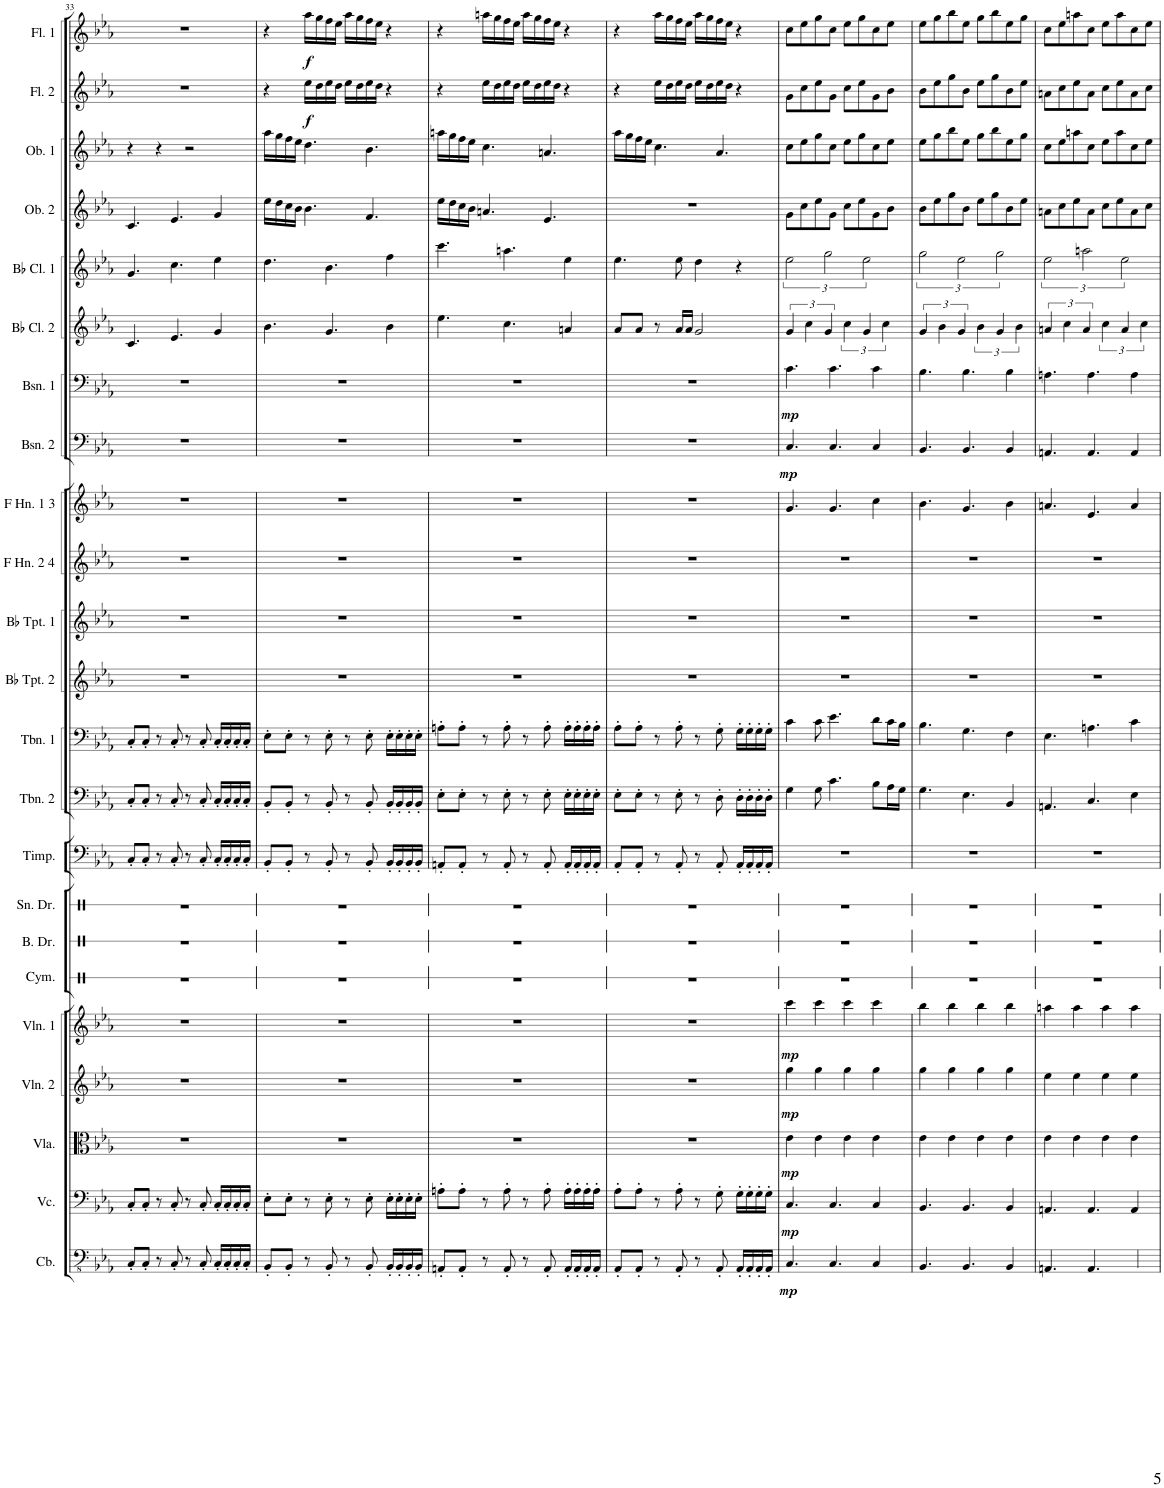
**kern	**dynam	**kern	**dynam	**kern	**dynam	**kern	**dynam	**kern	**dynam	**kern	**kern	**kern	**kern	**kern	**kern	**kern	**kern	**kern	**kern	**kern	**dynam	**kern	**dynam	**kern	**kern	**kern	**kern	**kern	**dynam	**kern	**dynam
*part23	*part23	*part22	*part22	*part21	*part21	*part20	*part20	*part19	*part19	*part18	*part17	*part16	*part15	*part14	*part13	*part12	*part11	*part10	*part9	*part8	*part8	*part7	*part7	*part6	*part5	*part4	*part3	*part2	*part2	*part1	*part1
*staff23	*staff23	*staff22	*staff22	*staff21	*staff21	*staff20	*staff20	*staff19	*staff19	*staff18	*staff17	*staff16	*staff15	*staff14	*staff13	*staff12	*staff11	*staff10	*staff9	*staff8	*staff8	*staff7	*staff7	*staff6	*staff5	*staff4	*staff3	*staff2	*staff2	*staff1	*staff1
*I"Contrabass	*	*I"Violoncello	*	*I"Viola	*	*I"Violin 2	*	*I"Violin 1	*	*I"Cymbal	*I"Bass Drum	*I"Snare Drum	*I"Timpani	*I"Trombone 2	*I"Trombone 1	*I"Bb Trumpet 2	*I"Bb Trumpet 1	*I"F Horn 2 &amp; 4	*I"F Horn 1 &amp; 3	*I"Bassoon 2	*	*I"Bassoon 1	*	*I"Bb Clarinet 2	*I"Bb Clarinet 1	*I"Oboe 2	*I"Oboe 1	*I"Flute 2	*	*I"Flute 1	*
*I'Cb.	*	*I'Vc.	*	*I'Vla.	*	*I'Vln. 2	*	*I'Vln. 1	*	*I'Cym.	*I'B. Dr.	*I'Sn. Dr.	*I'Timp.	*I'Tbn. 2	*I'Tbn. 1	*I'Bb Tpt. 2	*I'Bb Tpt. 1	*I'F Hn. 2 4	*I'F Hn. 1 3	*I'Bsn. 2	*	*I'Bsn. 1	*	*I'Bb Cl. 2	*I'Bb Cl. 1	*I'Ob. 2	*I'Ob. 1	*I'Fl. 2	*	*I'Fl. 1	*
!!LO:PB:g=z
*clefFv4	*	*clefF4	*	*clefC3	*	*clefG2	*	*clefG2	*	*clefX	*clefX	*clefX	*clefF4	*clefF4	*clefF4	*clefG2	*clefG2	*clefG2	*clefG2	*clefF4	*	*clefF4	*	*clefG2	*clefG2	*clefG2	*clefG2	*clefG2	*	*clefG2	*
*ITrd7c12	*	*	*	*	*	*	*	*	*	*	*	*	*	*	*	*ITrd1c2	*ITrd1c2	*ITrd4c7	*ITrd4c7	*	*	*	*	*ITrd1c2	*ITrd1c2	*	*	*	*	*	*
*k[b-e-a-]	*	*k[b-e-a-]	*	*k[b-e-a-]	*	*k[b-e-a-]	*	*k[b-e-a-]	*	*k[]	*k[]	*k[]	*k[b-e-a-]	*k[b-e-a-]	*k[b-e-a-]	*k[b-e-a-]	*k[b-e-a-]	*k[b-e-a-]	*k[b-e-a-]	*k[b-e-a-]	*	*k[b-e-a-]	*	*k[b-e-a-]	*k[b-e-a-]	*k[b-e-a-]	*k[b-e-a-]	*k[b-e-a-]	*	*k[b-e-a-]	*
*M4/4	*	*M4/4	*	*M4/4	*	*M4/4	*	*M4/4	*	*M4/4	*M4/4	*M4/4	*M4/4	*M4/4	*M4/4	*M4/4	*M4/4	*M4/4	*M4/4	*M4/4	*	*M4/4	*	*M4/4	*M4/4	*M4/4	*M4/4	*M4/4	*	*M4/4	*
=33	=33	=33	=33	=33	=33	=33	=33	=33	=33	=33	=33	=33	=33	=33	=33	=33	=33	=33	=33	=33	=33	=33	=33	=33	=33	=33	=33	=33	=33	=33	=33
8CC'/L	.	8C'/L	.	1r	.	1r	.	1r	.	1r	1r	1r	8C'/L	8C'/L	8C'/L	1r	1r	1r	1r	1r	.	1r	.	4.c/	4.g/	4.c/	4r	1r	.	1r	.
8CC'/J	.	8C'/J	.	.	.	.	.	.	.	.	.	.	8C'/J	8C'/J	8C'/J	.	.	.	.	.	.	.	.	.	.	.	.	.	.	.	.
8r	.	8r	.	.	.	.	.	.	.	.	.	.	8r	8r	8r	.	.	.	.	.	.	.	.	.	.	.	4r	.	.	.	.
8CC'/	.	8C'/	.	.	.	.	.	.	.	.	.	.	8C'/	8C'/	8C'/	.	.	.	.	.	.	.	.	4.e-/	4.cc\	4.e-/	.	.	.	.	.
8r	.	8r	.	.	.	.	.	.	.	.	.	.	8r	8r	8r	.	.	.	.	.	.	.	.	.	.	.	2r	.	.	.	.
8CC'/	.	8C'/	.	.	.	.	.	.	.	.	.	.	8C'/	8C'/	8C'/	.	.	.	.	.	.	.	.	.	.	.	.	.	.	.	.
16CC'/LL	.	16C'/LL	.	.	.	.	.	.	.	.	.	.	16C'/LL	16C'/LL	16C'/LL	.	.	.	.	.	.	.	.	4g/	4ee-\	4g/	.	.	.	.	.
16CC'/	.	16C'/	.	.	.	.	.	.	.	.	.	.	16C'/	16C'/	16C'/	.	.	.	.	.	.	.	.	.	.	.	.	.	.	.	.
16CC'/	.	16C'/	.	.	.	.	.	.	.	.	.	.	16C'/	16C'/	16C'/	.	.	.	.	.	.	.	.	.	.	.	.	.	.	.	.
16CC'/JJ	.	16C'/JJ	.	.	.	.	.	.	.	.	.	.	16C'/JJ	16C'/JJ	16C'/JJ	.	.	.	.	.	.	.	.	.	.	.	.	.	.	.	.
=34	=34	=34	=34	=34	=34	=34	=34	=34	=34	=34	=34	=34	=34	=34	=34	=34	=34	=34	=34	=34	=34	=34	=34	=34	=34	=34	=34	=34	=34	=34	=34
8BBB-'/L	.	8E-'\L	.	1r	.	1r	.	1r	.	1r	1r	1r	8BB-'/L	8BB-'/L	8E-'\L	1r	1r	1r	1r	1r	.	1r	.	4.b-\	4.dd\	16ee-\LL	16aa-\LL	4r	.	4r	.
.	.	.	.	.	.	.	.	.	.	.	.	.	.	.	.	.	.	.	.	.	.	.	.	.	.	16dd\	16gg\	.	.	.	.
8BBB-'/J	.	8E-'\J	.	.	.	.	.	.	.	.	.	.	8BB-'/J	8BB-'/J	8E-'\J	.	.	.	.	.	.	.	.	.	.	16cc\	16ff\	.	.	.	.
.	.	.	.	.	.	.	.	.	.	.	.	.	.	.	.	.	.	.	.	.	.	.	.	.	.	16b-\JJ	16ee-\JJ	.	.	.	.
!	!	!	!	!	!	!	!	!	!	!	!	!	!	!	!	!	!	!	!	!	!	!	!	!	!	!	!	!	!LO:DY:b	!	!LO:DY:b
8r	.	8r	.	.	.	.	.	.	.	.	.	.	8r	8r	8r	.	.	.	.	.	.	.	.	.	.	4.b-\	4.dd\	16ee-\LL	f	16aa-\LL	f
.	.	.	.	.	.	.	.	.	.	.	.	.	.	.	.	.	.	.	.	.	.	.	.	.	.	.	.	16dd\	.	16gg\	.
8BBB-'/	.	8E-'\	.	.	.	.	.	.	.	.	.	.	8BB-'/	8BB-'/	8E-'\	.	.	.	.	.	.	.	.	4.g/	4.b-\	.	.	16ee-\	.	16ff\	.
.	.	.	.	.	.	.	.	.	.	.	.	.	.	.	.	.	.	.	.	.	.	.	.	.	.	.	.	16dd\JJ	.	16ee-\JJ	.
8r	.	8r	.	.	.	.	.	.	.	.	.	.	8r	8r	8r	.	.	.	.	.	.	.	.	.	.	.	.	16ee-\LL	.	16aa-\LL	.
.	.	.	.	.	.	.	.	.	.	.	.	.	.	.	.	.	.	.	.	.	.	.	.	.	.	.	.	16dd\	.	16gg\	.
8BBB-'/	.	8E-'\	.	.	.	.	.	.	.	.	.	.	8BB-'/	8BB-'/	8E-'\	.	.	.	.	.	.	.	.	.	.	4.f/	4.b-\	16ee-\	.	16ff\	.
.	.	.	.	.	.	.	.	.	.	.	.	.	.	.	.	.	.	.	.	.	.	.	.	.	.	.	.	16dd\JJ	.	16ee-\JJ	.
16BBB-'/LL	.	16E-'\LL	.	.	.	.	.	.	.	.	.	.	16BB-'/LL	16BB-'/LL	16E-'\LL	.	.	.	.	.	.	.	.	4b-\	4ff\	.	.	4r	.	4r	.
16BBB-'/	.	16E-'\	.	.	.	.	.	.	.	.	.	.	16BB-'/	16BB-'/	16E-'\	.	.	.	.	.	.	.	.	.	.	.	.	.	.	.	.
16BBB-'/	.	16E-'\	.	.	.	.	.	.	.	.	.	.	16BB-'/	16BB-'/	16E-'\	.	.	.	.	.	.	.	.	.	.	.	.	.	.	.	.
16BBB-'/JJ	.	16E-'\JJ	.	.	.	.	.	.	.	.	.	.	16BB-'/JJ	16BB-'/JJ	16E-'\JJ	.	.	.	.	.	.	.	.	.	.	.	.	.	.	.	.
=35	=35	=35	=35	=35	=35	=35	=35	=35	=35	=35	=35	=35	=35	=35	=35	=35	=35	=35	=35	=35	=35	=35	=35	=35	=35	=35	=35	=35	=35	=35	=35
8AAAn'/L	.	8An'\L	.	1r	.	1r	.	1r	.	1r	1r	1r	8AAn'/L	8E-'\L	8An'\L	1r	1r	1r	1r	1r	.	1r	.	4.ee-\	4.ccc\	16ee-\LL	16aan\LL	4r	.	4r	.
.	.	.	.	.	.	.	.	.	.	.	.	.	.	.	.	.	.	.	.	.	.	.	.	.	.	16dd\	16gg\	.	.	.	.
8AAA'/J	.	8A'\J	.	.	.	.	.	.	.	.	.	.	8AA'/J	8E-'\J	8A'\J	.	.	.	.	.	.	.	.	.	.	16cc\	16ff\	.	.	.	.
.	.	.	.	.	.	.	.	.	.	.	.	.	.	.	.	.	.	.	.	.	.	.	.	.	.	16b-\JJ	16ee-\JJ	.	.	.	.
8r	.	8r	.	.	.	.	.	.	.	.	.	.	8r	8r	8r	.	.	.	.	.	.	.	.	.	.	4.an/	4.cc\	16ee-\LL	.	16aan\LL	.
.	.	.	.	.	.	.	.	.	.	.	.	.	.	.	.	.	.	.	.	.	.	.	.	.	.	.	.	16dd\	.	16gg\	.
8AAA'/	.	8A'\	.	.	.	.	.	.	.	.	.	.	8AA'/	8E-'\	8A'\	.	.	.	.	.	.	.	.	4.cc\	4.aan\	.	.	16ee-\	.	16ff\	.
.	.	.	.	.	.	.	.	.	.	.	.	.	.	.	.	.	.	.	.	.	.	.	.	.	.	.	.	16dd\JJ	.	16ee-\JJ	.
8r	.	8r	.	.	.	.	.	.	.	.	.	.	8r	8r	8r	.	.	.	.	.	.	.	.	.	.	.	.	16ee-\LL	.	16aa\LL	.
.	.	.	.	.	.	.	.	.	.	.	.	.	.	.	.	.	.	.	.	.	.	.	.	.	.	.	.	16dd\	.	16gg\	.
8AAA'/	.	8A'\	.	.	.	.	.	.	.	.	.	.	8AA'/	8E-'\	8A'\	.	.	.	.	.	.	.	.	.	.	4.e-/	4.an/	16ee-\	.	16ff\	.
.	.	.	.	.	.	.	.	.	.	.	.	.	.	.	.	.	.	.	.	.	.	.	.	.	.	.	.	16dd\JJ	.	16ee-\JJ	.
16AAA'/LL	.	16A'\LL	.	.	.	.	.	.	.	.	.	.	16AA'/LL	16E-'\LL	16A'\LL	.	.	.	.	.	.	.	.	4an/	4ee-\	.	.	4r	.	4r	.
16AAA'/	.	16A'\	.	.	.	.	.	.	.	.	.	.	16AA'/	16E-'\	16A'\	.	.	.	.	.	.	.	.	.	.	.	.	.	.	.	.
16AAA'/	.	16A'\	.	.	.	.	.	.	.	.	.	.	16AA'/	16E-'\	16A'\	.	.	.	.	.	.	.	.	.	.	.	.	.	.	.	.
16AAA'/JJ	.	16A'\JJ	.	.	.	.	.	.	.	.	.	.	16AA'/JJ	16E-'\JJ	16A'\JJ	.	.	.	.	.	.	.	.	.	.	.	.	.	.	.	.
=36	=36	=36	=36	=36	=36	=36	=36	=36	=36	=36	=36	=36	=36	=36	=36	=36	=36	=36	=36	=36	=36	=36	=36	=36	=36	=36	=36	=36	=36	=36	=36
8AAA-'/L	.	8A-'\L	.	1r	.	1r	.	1r	.	1r	1r	1r	8AA-'/L	8E-'\L	8A-'\L	1r	1r	1r	1r	1r	.	1r	.	8a-/L	4.ee-\	1r	16aa-\LL	4r	.	4r	.
.	.	.	.	.	.	.	.	.	.	.	.	.	.	.	.	.	.	.	.	.	.	.	.	.	.	.	16gg\	.	.	.	.
8AAA-'/J	.	8A-'\J	.	.	.	.	.	.	.	.	.	.	8AA-'/J	8E-'\J	8A-'\J	.	.	.	.	.	.	.	.	8a-/J	.	.	16ff\	.	.	.	.
.	.	.	.	.	.	.	.	.	.	.	.	.	.	.	.	.	.	.	.	.	.	.	.	.	.	.	16ee-\JJ	.	.	.	.
8r	.	8r	.	.	.	.	.	.	.	.	.	.	8r	8r	8r	.	.	.	.	.	.	.	.	8r	.	.	4.cc\	16ee-\LL	.	16aa-\LL	.
.	.	.	.	.	.	.	.	.	.	.	.	.	.	.	.	.	.	.	.	.	.	.	.	.	.	.	.	16dd\	.	16gg\	.
8AAA-'/	.	8A-'\	.	.	.	.	.	.	.	.	.	.	8AA-'/	8E-'\	8A-'\	.	.	.	.	.	.	.	.	16a-/LL	8ee-\	.	.	16ee-\	.	16ff\	.
.	.	.	.	.	.	.	.	.	.	.	.	.	.	.	.	.	.	.	.	.	.	.	.	16a-/JJ	.	.	.	16dd\JJ	.	16ee-\JJ	.
8r	.	8r	.	.	.	.	.	.	.	.	.	.	8r	8r	8r	.	.	.	.	.	.	.	.	2g/	4dd\	.	.	16ee-\LL	.	16aa-\LL	.
.	.	.	.	.	.	.	.	.	.	.	.	.	.	.	.	.	.	.	.	.	.	.	.	.	.	.	.	16dd\	.	16gg\	.
8AAA-'/	.	8G'\	.	.	.	.	.	.	.	.	.	.	8AA-'/	8D'\	8G'\	.	.	.	.	.	.	.	.	.	.	.	4.a-/	16ee-\	.	16ff\	.
.	.	.	.	.	.	.	.	.	.	.	.	.	.	.	.	.	.	.	.	.	.	.	.	.	.	.	.	16dd\JJ	.	16ee-\JJ	.
16AAA-'/LL	.	16G'\LL	.	.	.	.	.	.	.	.	.	.	16AA-'/LL	16D'\LL	16G'\LL	.	.	.	.	.	.	.	.	.	4r	.	.	4r	.	4r	.
16AAA-'/	.	16G'\	.	.	.	.	.	.	.	.	.	.	16AA-'/	16D'\	16G'\	.	.	.	.	.	.	.	.	.	.	.	.	.	.	.	.
16AAA-'/	.	16G'\	.	.	.	.	.	.	.	.	.	.	16AA-'/	16D'\	16G'\	.	.	.	.	.	.	.	.	.	.	.	.	.	.	.	.
16AAA-'/JJ	.	16G'\JJ	.	.	.	.	.	.	.	.	.	.	16AA-'/JJ	16D'\JJ	16G'\JJ	.	.	.	.	.	.	.	.	.	.	.	.	.	.	.	.
=37	=37	=37	=37	=37	=37	=37	=37	=37	=37	=37	=37	=37	=37	=37	=37	=37	=37	=37	=37	=37	=37	=37	=37	=37	=37	=37	=37	=37	=37	=37	=37
!	!LO:DY:b	!	!LO:DY:b	!	!LO:DY:b	!	!LO:DY:b	!	!LO:DY:b	!	!	!	!	!	!	!	!	!	!	!	!LO:DY:b	!	!LO:DY:b	!	!	!	!	!	!	!	!
4.CC/	mp	4.C/	mp	4e-\	mp	4gg\	mp	4ccc\	mp	1r	1r	1r	1r	4G\	4c\	1r	1r	1r	4.g/	4.C/	mp	4.c\	mp	6g/	3ee-\	8g\L	8cc\L	8g\L	.	8cc\L	.
.	.	.	.	.	.	.	.	.	.	.	.	.	.	.	.	.	.	.	.	.	.	.	.	.	.	8cc\	8ee-\	8cc\	.	8ee-\	.
.	.	.	.	.	.	.	.	.	.	.	.	.	.	.	.	.	.	.	.	.	.	.	.	6cc\	.	.	.	.	.	.	.
.	.	.	.	4e-\	.	4gg\	.	4ccc\	.	.	.	.	.	8G\	8c\	.	.	.	.	.	.	.	.	.	.	8ee-\	8gg\	8ee-\	.	8gg\	.
.	.	.	.	.	.	.	.	.	.	.	.	.	.	.	.	.	.	.	.	.	.	.	.	6g/	3gg\	.	.	.	.	.	.
4.CC/	.	4.C/	.	.	.	.	.	.	.	.	.	.	.	4.c\	4.e-\	.	.	.	4.g/	4.C/	.	4.c\	.	.	.	8g\J	8cc\J	8g\J	.	8cc\J	.
.	.	.	.	4e-\	.	4gg\	.	4ccc\	.	.	.	.	.	.	.	.	.	.	.	.	.	.	.	6cc\	.	8cc\L	8ee-\L	8cc\L	.	8ee-\L	.
.	.	.	.	.	.	.	.	.	.	.	.	.	.	.	.	.	.	.	.	.	.	.	.	.	.	8ee-\	8gg\	8ee-\	.	8gg\	.
.	.	.	.	.	.	.	.	.	.	.	.	.	.	.	.	.	.	.	.	.	.	.	.	6g/	3ee-\	.	.	.	.	.	.
4CC/	.	4C/	.	4e-\	.	4gg\	.	4ccc\	.	.	.	.	.	8B-\L	8d\L	.	.	.	4cc\	4C/	.	4c\	.	.	.	8g\	8cc\	8g\	.	8cc\	.
.	.	.	.	.	.	.	.	.	.	.	.	.	.	.	.	.	.	.	.	.	.	.	.	6cc\	.	.	.	.	.	.	.
.	.	.	.	.	.	.	.	.	.	.	.	.	.	16A-\L	16c\L	.	.	.	.	.	.	.	.	.	.	8b-\J	8ee-\J	8b-\J	.	8ee-\J	.
.	.	.	.	.	.	.	.	.	.	.	.	.	.	16G\JJ	16B-\JJ	.	.	.	.	.	.	.	.	.	.	.	.	.	.	.	.
=38	=38	=38	=38	=38	=38	=38	=38	=38	=38	=38	=38	=38	=38	=38	=38	=38	=38	=38	=38	=38	=38	=38	=38	=38	=38	=38	=38	=38	=38	=38	=38
4.BBB-/	.	4.BB-/	.	4e-\	.	4gg\	.	4bb-\	.	1r	1r	1r	1r	4.G\	4.B-\	1r	1r	1r	4.b-\	4.BB-/	.	4.B-\	.	6g/	3gg\	8b-\L	8ee-\L	8b-\L	.	8ee-\L	.
.	.	.	.	.	.	.	.	.	.	.	.	.	.	.	.	.	.	.	.	.	.	.	.	.	.	8ee-\	8gg\	8ee-\	.	8gg\	.
.	.	.	.	.	.	.	.	.	.	.	.	.	.	.	.	.	.	.	.	.	.	.	.	6b-\	.	.	.	.	.	.	.
.	.	.	.	4e-\	.	4gg\	.	4bb-\	.	.	.	.	.	.	.	.	.	.	.	.	.	.	.	.	.	8gg\	8bb-\	8gg\	.	8bb-\	.
.	.	.	.	.	.	.	.	.	.	.	.	.	.	.	.	.	.	.	.	.	.	.	.	6g/	3ee-\	.	.	.	.	.	.
4.BBB-/	.	4.BB-/	.	.	.	.	.	.	.	.	.	.	.	4.E-\	4.G\	.	.	.	4.g/	4.BB-/	.	4.B-\	.	.	.	8b-\J	8ee-\J	8b-\J	.	8ee-\J	.
.	.	.	.	4e-\	.	4gg\	.	4bb-\	.	.	.	.	.	.	.	.	.	.	.	.	.	.	.	6b-\	.	8ee-\L	8gg\L	8ee-\L	.	8gg\L	.
.	.	.	.	.	.	.	.	.	.	.	.	.	.	.	.	.	.	.	.	.	.	.	.	.	.	8gg\	8bb-\	8gg\	.	8bb-\	.
.	.	.	.	.	.	.	.	.	.	.	.	.	.	.	.	.	.	.	.	.	.	.	.	6g/	3gg\	.	.	.	.	.	.
4BBB-/	.	4BB-/	.	4e-\	.	4gg\	.	4bb-\	.	.	.	.	.	4BB-/	4F\	.	.	.	4b-\	4BB-/	.	4B-\	.	.	.	8b-\	8ee-\	8b-\	.	8ee-\	.
.	.	.	.	.	.	.	.	.	.	.	.	.	.	.	.	.	.	.	.	.	.	.	.	6b-\	.	.	.	.	.	.	.
.	.	.	.	.	.	.	.	.	.	.	.	.	.	.	.	.	.	.	.	.	.	.	.	.	.	8ee-\J	8gg\J	8ee-\J	.	8gg\J	.
=39	=39	=39	=39	=39	=39	=39	=39	=39	=39	=39	=39	=39	=39	=39	=39	=39	=39	=39	=39	=39	=39	=39	=39	=39	=39	=39	=39	=39	=39	=39	=39
4.AAAn/	.	4.AAn/	.	4e-\	.	4ee-\	.	4aan\	.	1r	1r	1r	1r	4.AAn/	4.E-\	1r	1r	1r	4.an/	4.AAn/	.	4.An\	.	6an/	3ee-\	8an\L	8cc\L	8an\L	.	8cc\L	.
.	.	.	.	.	.	.	.	.	.	.	.	.	.	.	.	.	.	.	.	.	.	.	.	.	.	8cc\	8ee-\	8cc\	.	8ee-\	.
.	.	.	.	.	.	.	.	.	.	.	.	.	.	.	.	.	.	.	.	.	.	.	.	6cc\	.	.	.	.	.	.	.
.	.	.	.	4e-\	.	4ee-\	.	4aa\	.	.	.	.	.	.	.	.	.	.	.	.	.	.	.	.	.	8ee-\	8aan\	8ee-\	.	8aan\	.
.	.	.	.	.	.	.	.	.	.	.	.	.	.	.	.	.	.	.	.	.	.	.	.	6a/	3aan\	.	.	.	.	.	.
4.AAA/	.	4.AA/	.	.	.	.	.	.	.	.	.	.	.	4.C/	4.An\	.	.	.	4.e-/	4.AA/	.	4.A\	.	.	.	8a\J	8cc\J	8a\J	.	8cc\J	.
.	.	.	.	4e-\	.	4ee-\	.	4aa\	.	.	.	.	.	.	.	.	.	.	.	.	.	.	.	6cc\	.	8cc\L	8ee-\L	8cc\L	.	8ee-\L	.
.	.	.	.	.	.	.	.	.	.	.	.	.	.	.	.	.	.	.	.	.	.	.	.	.	.	8ee-\	8aa\	8ee-\	.	8aa\	.
.	.	.	.	.	.	.	.	.	.	.	.	.	.	.	.	.	.	.	.	.	.	.	.	6a/	3ee-\	.	.	.	.	.	.
4AAA/	.	4AA/	.	4e-\	.	4ee-\	.	4aa\	.	.	.	.	.	4E-\	4c\	.	.	.	4a/	4AA/	.	4A\	.	.	.	8a\	8cc\	8a\	.	8cc\	.
.	.	.	.	.	.	.	.	.	.	.	.	.	.	.	.	.	.	.	.	.	.	.	.	6cc\	.	.	.	.	.	.	.
.	.	.	.	.	.	.	.	.	.	.	.	.	.	.	.	.	.	.	.	.	.	.	.	.	.	8cc\J	8ee-\J	8cc\J	.	8ee-\J	.
=	=	=	=	=	=	=	=	=	=	=	=	=	=	=	=	=	=	=	=	=	=	=	=	=	=	=	=	=	=	=	=
*-	*-	*-	*-	*-	*-	*-	*-	*-	*-	*-	*-	*-	*-	*-	*-	*-	*-	*-	*-	*-	*-	*-	*-	*-	*-	*-	*-	*-	*-	*-	*-
